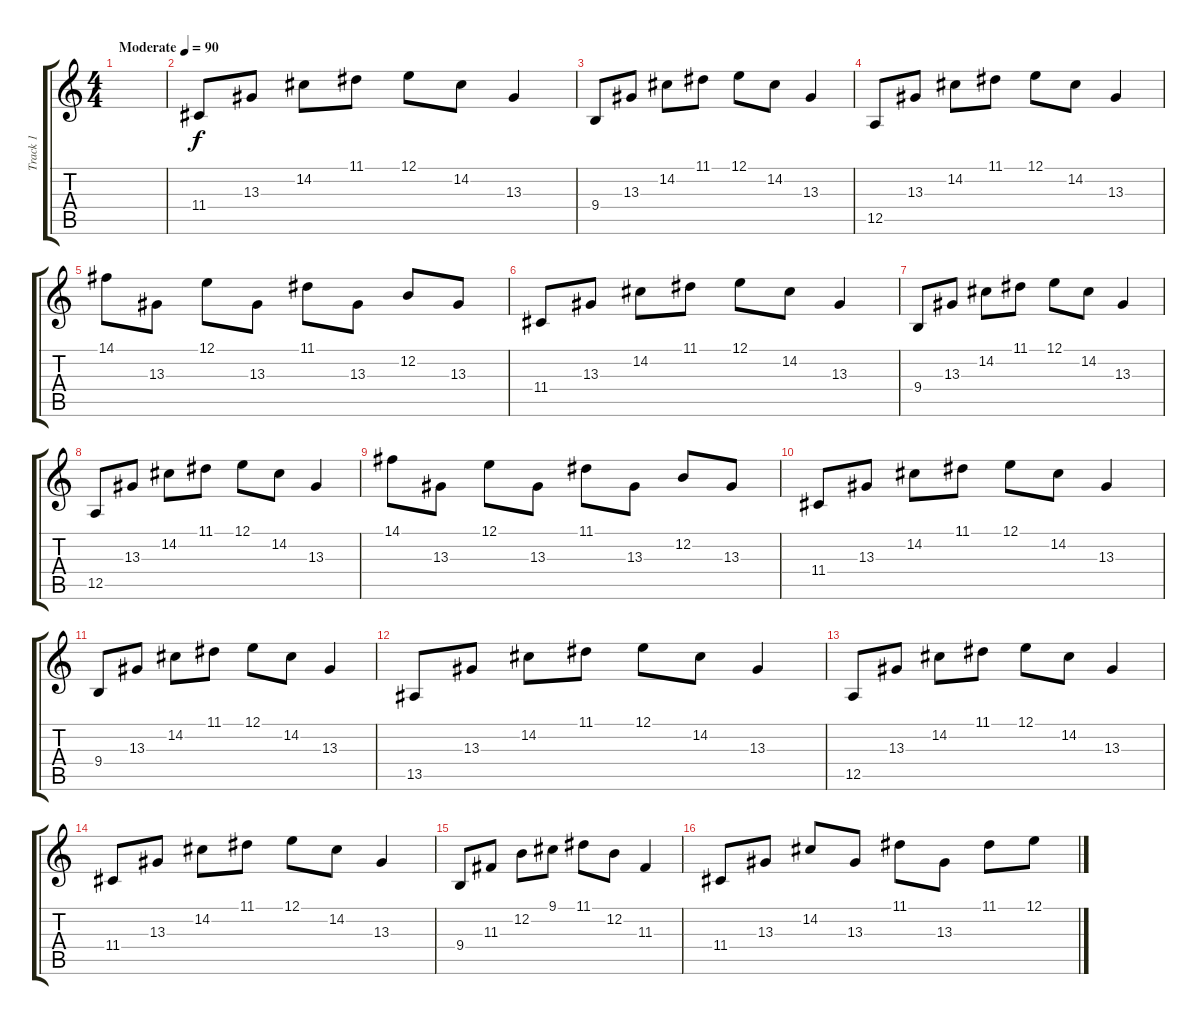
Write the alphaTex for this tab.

\track ("Track 1" "Track 1") {instrument pad1newage}
\staff {score tabs}
\tuning (E4 B3 G3 D3 A2 E2) {hide}
\ts (4 4)
\tempo (90 "Moderate")
\clef g2
\ks c
|
11.4.8 13.3.8 14.2.8 11.1.8 12.1.8 14.2.8 13.3.4 |
9.4.8 13.3.8 14.2.8 11.1.8 12.1.8 14.2.8 13.3.4 |
12.5.8 13.3.8 14.2.8 11.1.8 12.1.8 14.2.8 13.3.4 |
14.1.8 13.3.8 12.1.8 13.3.8 11.1.8 13.3.8 12.2.8 13.3.8 |
11.4.8 13.3.8 14.2.8 11.1.8 12.1.8 14.2.8 13.3.4 |
9.4.8 13.3.8 14.2.8 11.1.8 12.1.8 14.2.8 13.3.4 |
12.5.8 13.3.8 14.2.8 11.1.8 12.1.8 14.2.8 13.3.4 |
14.1.8 13.3.8 12.1.8 13.3.8 11.1.8 13.3.8 12.2.8 13.3.8 |
11.4.8 13.3.8 14.2.8 11.1.8 12.1.8 14.2.8 13.3.4 |
9.4.8 13.3.8 14.2.8 11.1.8 12.1.8 14.2.8 13.3.4 |
13.5.8 13.3.8 14.2.8 11.1.8 12.1.8 14.2.8 13.3.4 |
12.5.8 13.3.8 14.2.8 11.1.8 12.1.8 14.2.8 13.3.4 |
11.4.8 13.3.8 14.2.8 11.1.8 12.1.8 14.2.8 13.3.4 |
9.4.8 11.3.8 12.2.8 9.1.8 11.1.8 12.2.8 11.3.4 |
11.4.8 13.3.8 14.2.8 13.3.8 11.1.8 13.3.8 11.1.8 12.1.8
